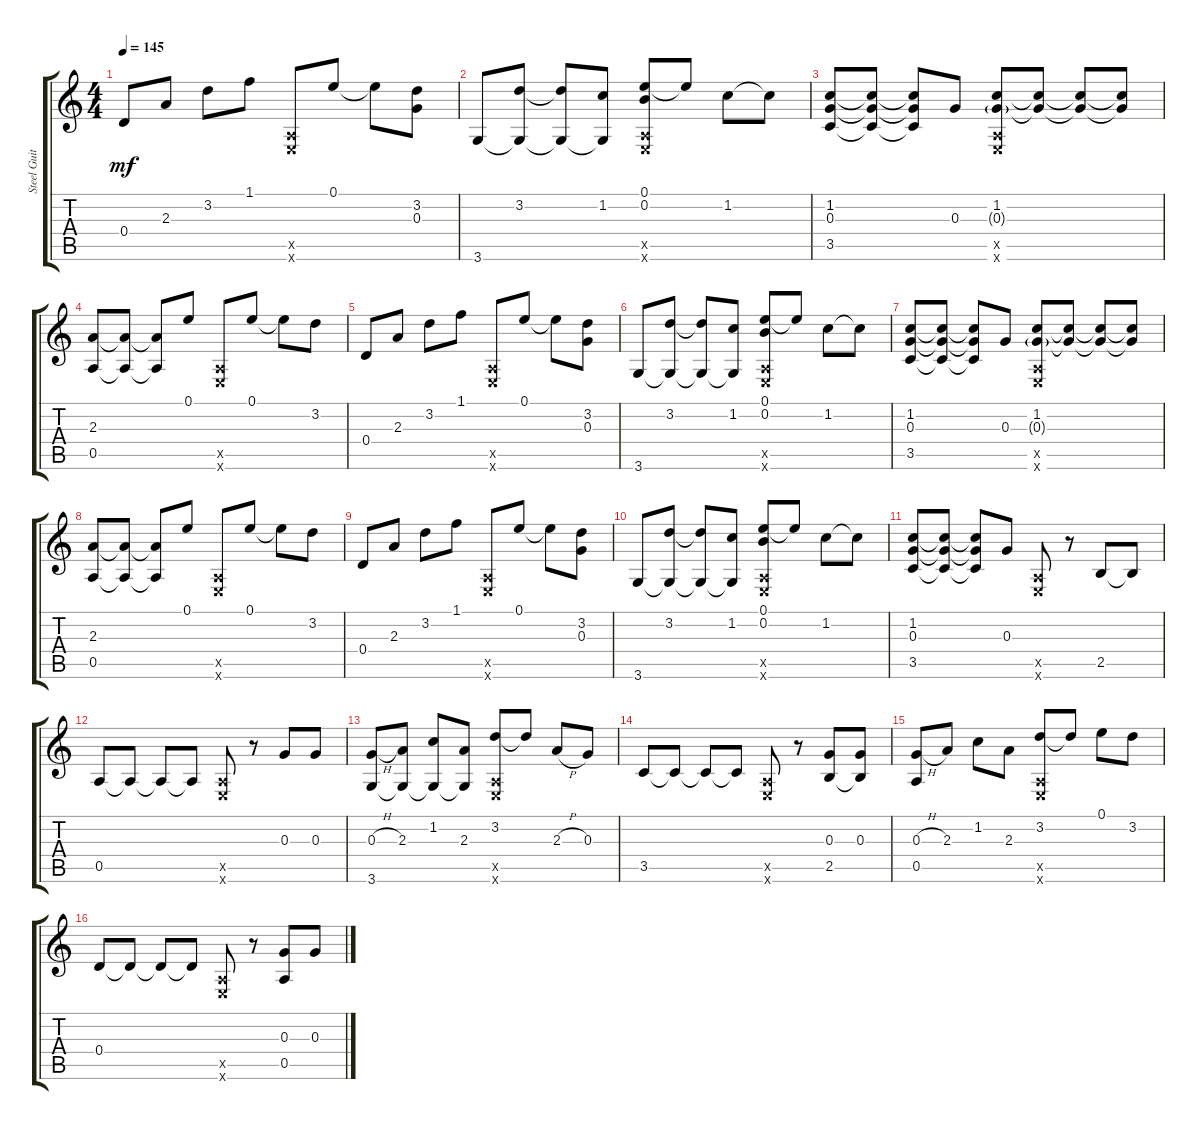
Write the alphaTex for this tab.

\track ("Steel Guitar" "Steel Guit") {instrument acousticguitarsteel}
\staff {score tabs}
\tuning (E4 B3 G3 D3 A2 E2) {hide}
\ts (4 4)
\tempo 145
\clef g2
\ks c
0.4.8{dy mf} 2.3.8 3.2.8 1.1.8 (0.5{x} 0.6{x}).8 0.1.8 0.1{t}.8 (3.2 0.3).8 |
3.6.8 (3.2 3.6{t}).8 (3.2{t} 3.6{t}).8 (1.2 3.6{t}).8 (0.1 0.2 0.5{x} 0.6{x}).8 0.1{t}.8 1.2.8 1.2{t}.8 |
(1.2 0.3 3.5).8 (1.2{t} 0.3{t} 3.5{t}).8 (1.2{t} 0.3{t} 3.5{t}).8 0.3.8 (1.2 0.3{g} 0.5{x} 0.6{x}).8 (1.2{t} 0.3{t}).8 (1.2{t} 0.3{t}).8 (1.2{t} 0.3{t}).8 |
(2.3 0.5).8 (2.3{t} 0.5{t}).8 (2.3{t} 0.5{t}).8 0.1.8 (0.5{x} 0.6{x}).8 0.1.8 0.1{t}.8 3.2.8 |
0.4.8 2.3.8 3.2.8 1.1.8 (0.5{x} 0.6{x}).8 0.1.8 0.1{t}.8 (3.2 0.3).8 |
3.6.8 (3.2 3.6{t}).8 (3.2{t} 3.6{t}).8 (1.2 3.6{t}).8 (0.1 0.2 0.5{x} 0.6{x}).8 0.1{t}.8 1.2.8 1.2{t}.8 |
(1.2 0.3 3.5).8 (1.2{t} 0.3{t} 3.5{t}).8 (1.2{t} 0.3{t} 3.5{t}).8 0.3.8 (1.2 0.3{g} 0.5{x} 0.6{x}).8 (1.2{t} 0.3{t}).8 (1.2{t} 0.3{t}).8 (1.2{t} 0.3{t}).8 |
(2.3 0.5).8 (2.3{t} 0.5{t}).8 (2.3{t} 0.5{t}).8 0.1.8 (0.5{x} 0.6{x}).8 0.1.8 0.1{t}.8 3.2.8 |
0.4.8 2.3.8 3.2.8 1.1.8 (0.5{x} 0.6{x}).8 0.1.8 0.1{t}.8 (3.2 0.3).8 |
3.6.8 (3.2 3.6{t}).8 (3.2{t} 3.6{t}).8 (1.2 3.6{t}).8 (0.1 0.2 0.5{x} 0.6{x}).8 0.1{t}.8 1.2.8 1.2{t}.8 |
(1.2 0.3 3.5).8 (1.2{t} 0.3{t} 3.5{t}).8 (1.2{t} 0.3{t} 3.5{t}).8 0.3.8 (0.5{x} 0.6{x}).8 r.8 2.5.8 2.5{t}.8 |
0.5.8 0.5{t}.8 0.5{t}.8 0.5{t}.8 (0.5{x} 0.6{x}).8 r.8 0.3.8 0.3.8 |
(0.3{h} 3.6).8 (2.3 3.6{t}).8 (1.2 3.6{t}).8 (2.3 3.6{t}).8 (3.2 0.5{x} 0.6{x}).8 3.2{t}.8 2.3{h}.8 0.3.8 |
3.5.8 3.5{t}.8 3.5{t}.8 3.5{t}.8 (0.5{x} 0.6{x}).8 r.8 (0.3 2.5).8 (0.3 2.5{t}).8 |
(0.3{h} 0.5).8 2.3.8 1.2.8 2.3.8 (3.2 0.5{x} 0.6{x}).8 3.2{t}.8 0.1.8 3.2.8 |
0.4.8 0.4{t}.8 0.4{t}.8 0.4{t}.8 (0.5{x} 0.6{x}).8 r.8 (0.3 0.5).8 0.3.8
